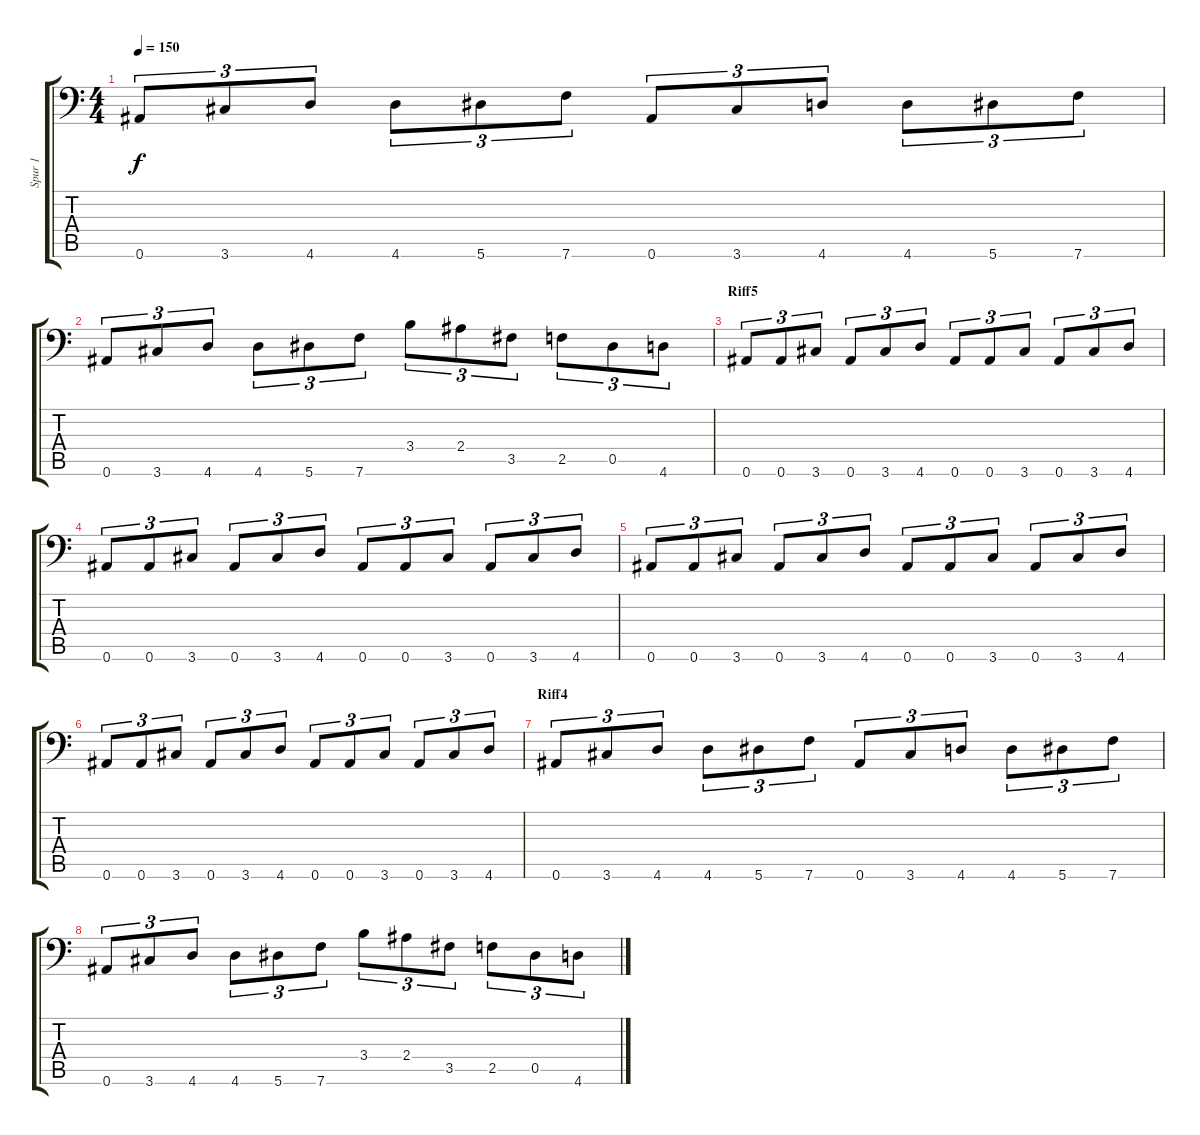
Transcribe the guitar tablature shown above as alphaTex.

\track ("Spur 1" "Spur 1") {instrument distortionguitar}
\staff {score tabs}
\tuning (Bb3 F3 Db3 Ab2 Eb2 Bb1) {hide}
\ts (4 4)
\tempo 150
\clef f4
\ks c
0.6.8{tu (3 2) dy f} 3.6.8{tu (3 2)} 4.6.8{tu (3 2)} 4.6.8{tu (3 2)} 5.6.8{tu (3 2)} 7.6.8{tu (3 2)} 0.6.8{tu (3 2)} 3.6.8{tu (3 2)} 4.6.8{tu (3 2)} 4.6.8{tu (3 2)} 5.6.8{tu (3 2)} 7.6.8{tu (3 2)} |
0.6.8{tu (3 2)} 3.6.8{tu (3 2)} 4.6.8{tu (3 2)} 4.6.8{tu (3 2)} 5.6.8{tu (3 2)} 7.6.8{tu (3 2)} 3.4.8{tu (3 2)} 2.4.8{tu (3 2)} 3.5.8{tu (3 2)} 2.5.8{tu (3 2)} 0.5.8{tu (3 2)} 4.6.8{tu (3 2)} |
\section ("" "Riff5")
0.6.8{tu (3 2)} 0.6.8{tu (3 2)} 3.6.8{tu (3 2)} 0.6.8{tu (3 2)} 3.6.8{tu (3 2)} 4.6.8{tu (3 2)} 0.6.8{tu (3 2)} 0.6.8{tu (3 2)} 3.6.8{tu (3 2)} 0.6.8{tu (3 2)} 3.6.8{tu (3 2)} 4.6.8{tu (3 2)} |
0.6.8{tu (3 2)} 0.6.8{tu (3 2)} 3.6.8{tu (3 2)} 0.6.8{tu (3 2)} 3.6.8{tu (3 2)} 4.6.8{tu (3 2)} 0.6.8{tu (3 2)} 0.6.8{tu (3 2)} 3.6.8{tu (3 2)} 0.6.8{tu (3 2)} 3.6.8{tu (3 2)} 4.6.8{tu (3 2)} |
0.6.8{tu (3 2)} 0.6.8{tu (3 2)} 3.6.8{tu (3 2)} 0.6.8{tu (3 2)} 3.6.8{tu (3 2)} 4.6.8{tu (3 2)} 0.6.8{tu (3 2)} 0.6.8{tu (3 2)} 3.6.8{tu (3 2)} 0.6.8{tu (3 2)} 3.6.8{tu (3 2)} 4.6.8{tu (3 2)} |
0.6.8{tu (3 2)} 0.6.8{tu (3 2)} 3.6.8{tu (3 2)} 0.6.8{tu (3 2)} 3.6.8{tu (3 2)} 4.6.8{tu (3 2)} 0.6.8{tu (3 2)} 0.6.8{tu (3 2)} 3.6.8{tu (3 2)} 0.6.8{tu (3 2)} 3.6.8{tu (3 2)} 4.6.8{tu (3 2)} |
\section ("" "Riff4")
0.6.8{tu (3 2)} 3.6.8{tu (3 2)} 4.6.8{tu (3 2)} 4.6.8{tu (3 2)} 5.6.8{tu (3 2)} 7.6.8{tu (3 2)} 0.6.8{tu (3 2)} 3.6.8{tu (3 2)} 4.6.8{tu (3 2)} 4.6.8{tu (3 2)} 5.6.8{tu (3 2)} 7.6.8{tu (3 2)} |
0.6.8{tu (3 2)} 3.6.8{tu (3 2)} 4.6.8{tu (3 2)} 4.6.8{tu (3 2)} 5.6.8{tu (3 2)} 7.6.8{tu (3 2)} 3.4.8{tu (3 2)} 2.4.8{tu (3 2)} 3.5.8{tu (3 2)} 2.5.8{tu (3 2)} 0.5.8{tu (3 2)} 4.6.8{tu (3 2)}
